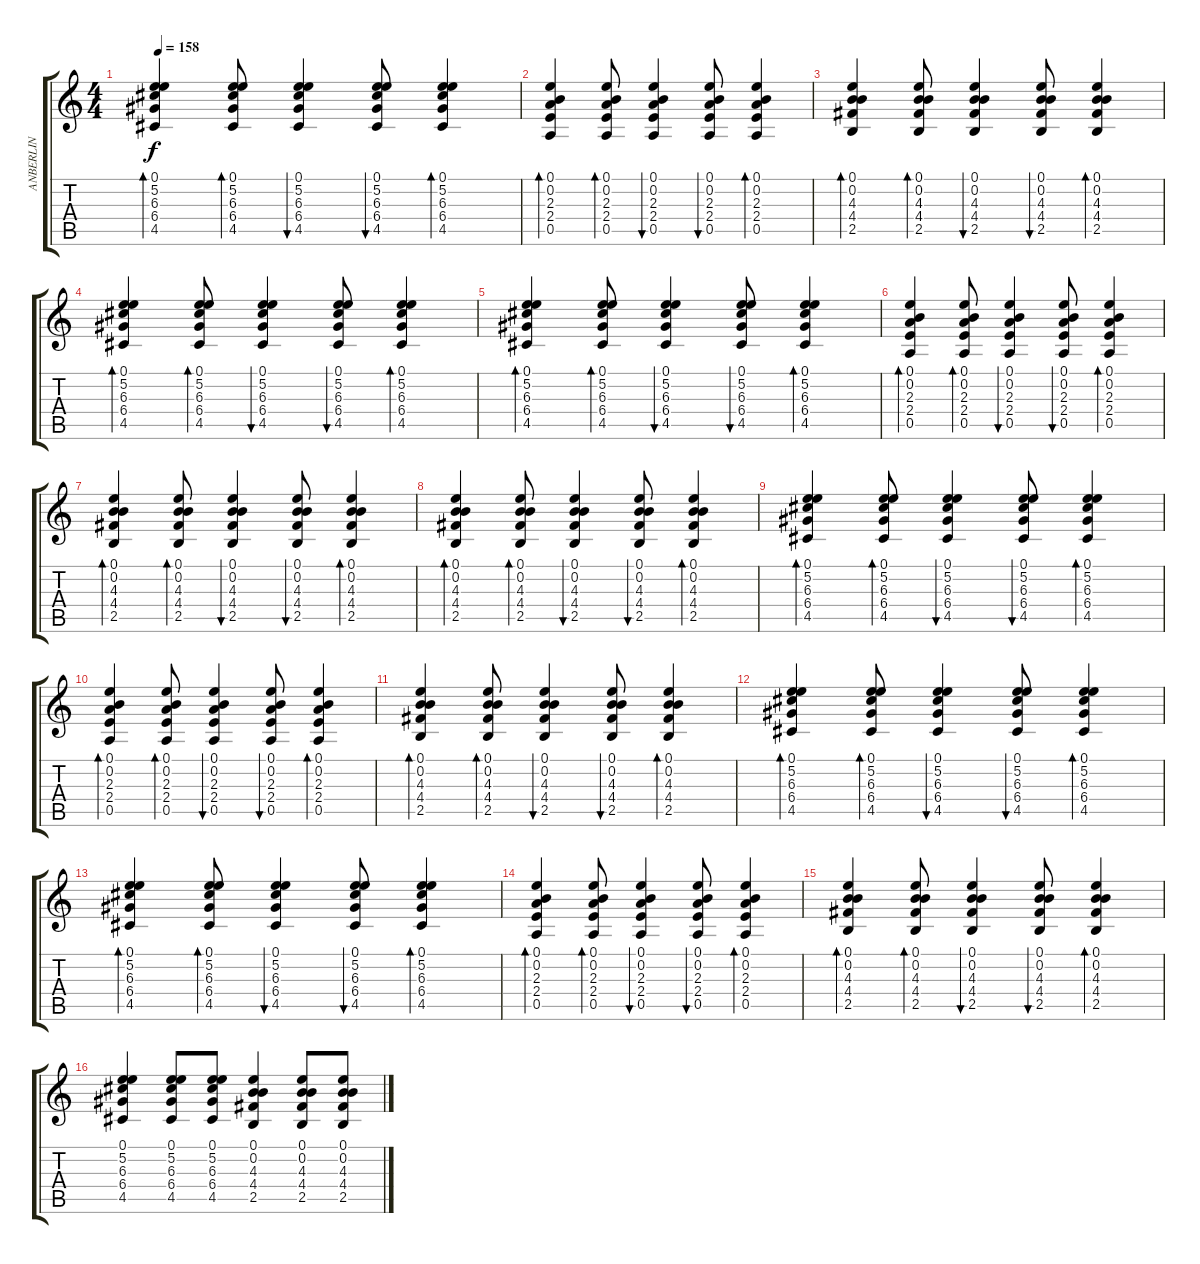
\track ("ANBERLIN" "ANBERLIN") {instrument acousticguitarsteel}
\staff {score tabs}
\tuning (E4 B3 G3 D3 A2 E2) {hide}
\ts (4 4)
\tempo 158
\clef g2
\ks c
(0.1 5.2 6.3 6.4 4.5).4{bd 120 dy f} (0.1 5.2 6.3 6.4 4.5).8{bd 120} (0.1 5.2 6.3 6.4 4.5).4{bu 120} (0.1 5.2 6.3 6.4 4.5).8{bu 120} (0.1 5.2 6.3 6.4 4.5).4{bd 120} |
(0.1 0.2 2.3 2.4 0.5).4{bd 120} (0.1 0.2 2.3 2.4 0.5).8{bd 120} (0.1 0.2 2.3 2.4 0.5).4{bu 120} (0.1 0.2 2.3 2.4 0.5).8{bu 120} (0.1 0.2 2.3 2.4 0.5).4{bd 120} |
(0.1 0.2 4.3 4.4 2.5).4{bd 120} (0.1 0.2 4.3 4.4 2.5).8{bd 120} (0.1 0.2 4.3 4.4 2.5).4{bu 120} (0.1 0.2 4.3 4.4 2.5).8{bu 120} (0.1 0.2 4.3 4.4 2.5).4{bd 120} |
(0.1 5.2 6.3 6.4 4.5).4{bd 120} (0.1 5.2 6.3 6.4 4.5).8{bd 120} (0.1 5.2 6.3 6.4 4.5).4{bu 120} (0.1 5.2 6.3 6.4 4.5).8{bu 120} (0.1 5.2 6.3 6.4 4.5).4{bd 120} |
(0.1 5.2 6.3 6.4 4.5).4{bd 120} (0.1 5.2 6.3 6.4 4.5).8{bd 120} (0.1 5.2 6.3 6.4 4.5).4{bu 120} (0.1 5.2 6.3 6.4 4.5).8{bu 120} (0.1 5.2 6.3 6.4 4.5).4{bd 120} |
(0.1 0.2 2.3 2.4 0.5).4{bd 120} (0.1 0.2 2.3 2.4 0.5).8{bd 120} (0.1 0.2 2.3 2.4 0.5).4{bu 120} (0.1 0.2 2.3 2.4 0.5).8{bu 120} (0.1 0.2 2.3 2.4 0.5).4{bd 120} |
(0.1 0.2 4.3 4.4 2.5).4{bd 120} (0.1 0.2 4.3 4.4 2.5).8{bd 120} (0.1 0.2 4.3 4.4 2.5).4{bu 120} (0.1 0.2 4.3 4.4 2.5).8{bu 120} (0.1 0.2 4.3 4.4 2.5).4{bd 120} |
(0.1 0.2 4.3 4.4 2.5).4{bd 120} (0.1 0.2 4.3 4.4 2.5).8{bd 120} (0.1 0.2 4.3 4.4 2.5).4{bu 120} (0.1 0.2 4.3 4.4 2.5).8{bu 120} (0.1 0.2 4.3 4.4 2.5).4{bd 120} |
(0.1 5.2 6.3 6.4 4.5).4{bd 120} (0.1 5.2 6.3 6.4 4.5).8{bd 120} (0.1 5.2 6.3 6.4 4.5).4{bu 120} (0.1 5.2 6.3 6.4 4.5).8{bu 120} (0.1 5.2 6.3 6.4 4.5).4{bd 120} |
(0.1 0.2 2.3 2.4 0.5).4{bd 120} (0.1 0.2 2.3 2.4 0.5).8{bd 120} (0.1 0.2 2.3 2.4 0.5).4{bu 120} (0.1 0.2 2.3 2.4 0.5).8{bu 120} (0.1 0.2 2.3 2.4 0.5).4{bd 120} |
(0.1 0.2 4.3 4.4 2.5).4{bd 120} (0.1 0.2 4.3 4.4 2.5).8{bd 120} (0.1 0.2 4.3 4.4 2.5).4{bu 120} (0.1 0.2 4.3 4.4 2.5).8{bu 120} (0.1 0.2 4.3 4.4 2.5).4{bd 120} |
(0.1 5.2 6.3 6.4 4.5).4{bd 120} (0.1 5.2 6.3 6.4 4.5).8{bd 120} (0.1 5.2 6.3 6.4 4.5).4{bu 120} (0.1 5.2 6.3 6.4 4.5).8{bu 120} (0.1 5.2 6.3 6.4 4.5).4{bd 120} |
(0.1 5.2 6.3 6.4 4.5).4{bd 120} (0.1 5.2 6.3 6.4 4.5).8{bd 120} (0.1 5.2 6.3 6.4 4.5).4{bu 120} (0.1 5.2 6.3 6.4 4.5).8{bu 120} (0.1 5.2 6.3 6.4 4.5).4{bd 120} |
(0.1 0.2 2.3 2.4 0.5).4{bd 120} (0.1 0.2 2.3 2.4 0.5).8{bd 120} (0.1 0.2 2.3 2.4 0.5).4{bu 120} (0.1 0.2 2.3 2.4 0.5).8{bu 120} (0.1 0.2 2.3 2.4 0.5).4{bd 120} |
(0.1 0.2 4.3 4.4 2.5).4{bd 120} (0.1 0.2 4.3 4.4 2.5).8{bd 120} (0.1 0.2 4.3 4.4 2.5).4{bu 120} (0.1 0.2 4.3 4.4 2.5).8{bu 120} (0.1 0.2 4.3 4.4 2.5).4{bd 120} |
(0.1 5.2 6.3 6.4 4.5).4 (0.1 5.2 6.3 6.4 4.5).8 (0.1 5.2 6.3 6.4 4.5).8 (0.1 0.2 4.3 4.4 2.5).4 (0.1 0.2 4.3 4.4 2.5).8 (0.1 0.2 4.3 4.4 2.5).8
